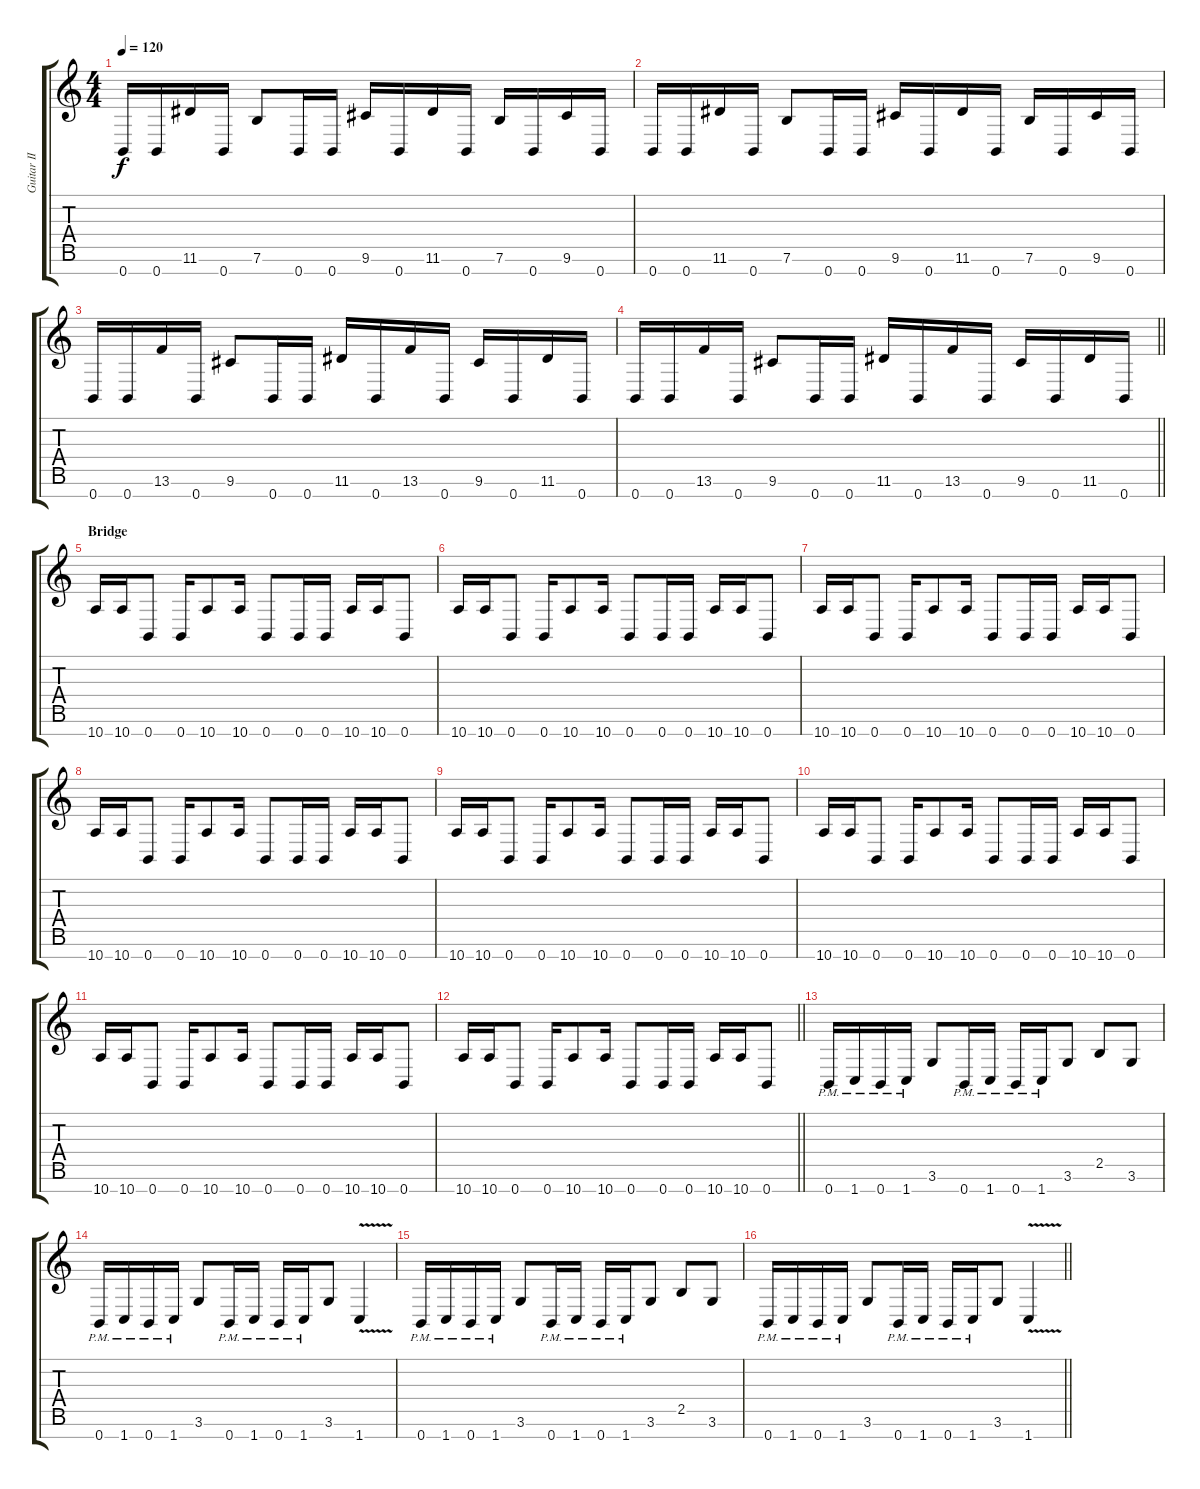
\track ("Guitar II" "Guitar II") {instrument distortionguitar}
\staff {score tabs}
\tuning (E4 B3 G3 D3 A2 E2 B1) {hide}
\ts (4 4)
\tempo 120
\clef g2
\ks c
0.7.16{dy f} 0.7.16 11.6.16 0.7.16 7.6.8 0.7.16 0.7.16 9.6.16 0.7.16 11.6.16 0.7.16 7.6.16 0.7.16 9.6.16 0.7.16 |
0.7.16 0.7.16 11.6.16 0.7.16 7.6.8 0.7.16 0.7.16 9.6.16 0.7.16 11.6.16 0.7.16 7.6.16 0.7.16 9.6.16 0.7.16 |
0.7.16 0.7.16 13.6.16 0.7.16 9.6.8 0.7.16 0.7.16 11.6.16 0.7.16 13.6.16 0.7.16 9.6.16 0.7.16 11.6.16 0.7.16 |
\barLineRight lightlight
0.7.16 0.7.16 13.6.16 0.7.16 9.6.8 0.7.16 0.7.16 11.6.16 0.7.16 13.6.16 0.7.16 9.6.16 0.7.16 11.6.16 0.7.16 |
\section ("" "Bridge")
10.7.16 10.7.16 0.7.8 0.7.16 10.7.8 10.7.16 0.7.8 0.7.16 0.7.16 10.7.16 10.7.16 0.7.8 |
10.7.16 10.7.16 0.7.8 0.7.16 10.7.8 10.7.16 0.7.8 0.7.16 0.7.16 10.7.16 10.7.16 0.7.8 |
10.7.16 10.7.16 0.7.8 0.7.16 10.7.8 10.7.16 0.7.8 0.7.16 0.7.16 10.7.16 10.7.16 0.7.8 |
10.7.16 10.7.16 0.7.8 0.7.16 10.7.8 10.7.16 0.7.8 0.7.16 0.7.16 10.7.16 10.7.16 0.7.8 |
10.7.16 10.7.16 0.7.8 0.7.16 10.7.8 10.7.16 0.7.8 0.7.16 0.7.16 10.7.16 10.7.16 0.7.8 |
10.7.16 10.7.16 0.7.8 0.7.16 10.7.8 10.7.16 0.7.8 0.7.16 0.7.16 10.7.16 10.7.16 0.7.8 |
10.7.16 10.7.16 0.7.8 0.7.16 10.7.8 10.7.16 0.7.8 0.7.16 0.7.16 10.7.16 10.7.16 0.7.8 |
\barLineRight lightlight
10.7.16 10.7.16 0.7.8 0.7.16 10.7.8 10.7.16 0.7.8 0.7.16 0.7.16 10.7.16 10.7.16 0.7.8 |
\section ("" "")
0.7{pm}.16 1.7{pm}.16 0.7{pm}.16 1.7{pm}.16 3.6.8 0.7{pm}.16 1.7{pm}.16 0.7{pm}.16 1.7{pm}.16 3.6.8 2.5.8 3.6.8 |
0.7{pm}.16 1.7{pm}.16 0.7{pm}.16 1.7{pm}.16 3.6.8 0.7{pm}.16 1.7{pm}.16 0.7{pm}.16 1.7{pm}.16 3.6.8 1.7{v}.4 |
0.7{pm}.16 1.7{pm}.16 0.7{pm}.16 1.7{pm}.16 3.6.8 0.7{pm}.16 1.7{pm}.16 0.7{pm}.16 1.7{pm}.16 3.6.8 2.5.8 3.6.8 |
\barLineRight lightlight
0.7{pm}.16 1.7{pm}.16 0.7{pm}.16 1.7{pm}.16 3.6.8 0.7{pm}.16 1.7{pm}.16 0.7{pm}.16 1.7{pm}.16 3.6.8 1.7{v}.4
